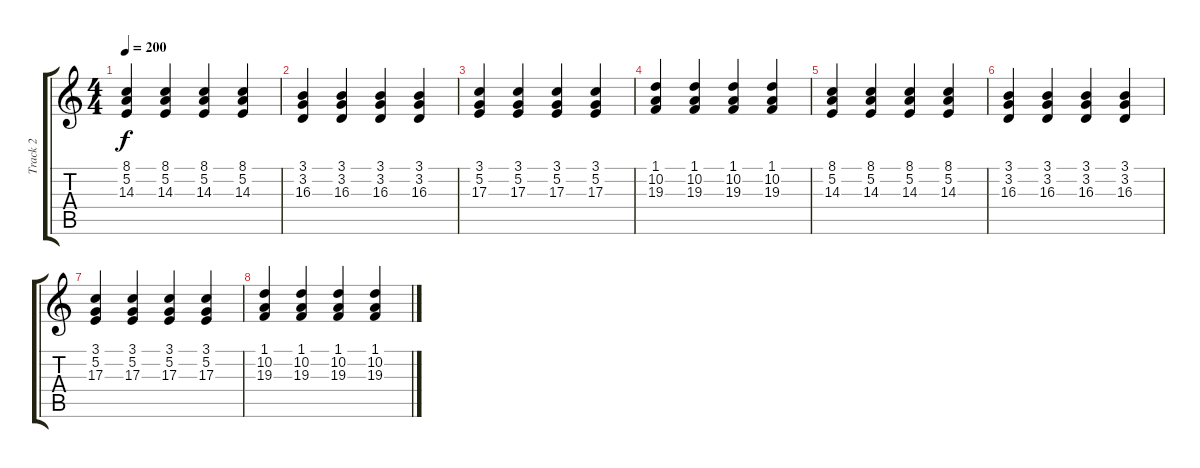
\track ("Track 2" "Track 2") {instrument acousticgrandpiano}
\staff {score tabs}
\tuning (E4 B3 G3 D3 A2 E2) {hide}
\ts (4 4)
\tempo 200
\clef g2
\ks c
(8.1 5.2 14.3).4{dy f} (8.1 5.2 14.3).4 (8.1 5.2 14.3).4 (8.1 5.2 14.3).4 |
(3.1 3.2 16.3).4 (3.1 3.2 16.3).4 (3.1 3.2 16.3).4 (3.1 3.2 16.3).4 |
(3.1 5.2 17.3).4 (3.1 5.2 17.3).4 (3.1 5.2 17.3).4 (3.1 5.2 17.3).4 |
(1.1 10.2 19.3).4 (1.1 10.2 19.3).4 (1.1 10.2 19.3).4 (1.1 10.2 19.3).4 |
(8.1 5.2 14.3).4 (8.1 5.2 14.3).4 (8.1 5.2 14.3).4 (8.1 5.2 14.3).4 |
(3.1 3.2 16.3).4 (3.1 3.2 16.3).4 (3.1 3.2 16.3).4 (3.1 3.2 16.3).4 |
(3.1 5.2 17.3).4 (3.1 5.2 17.3).4 (3.1 5.2 17.3).4 (3.1 5.2 17.3).4 |
(1.1 10.2 19.3).4 (1.1 10.2 19.3).4 (1.1 10.2 19.3).4 (1.1 10.2 19.3).4
